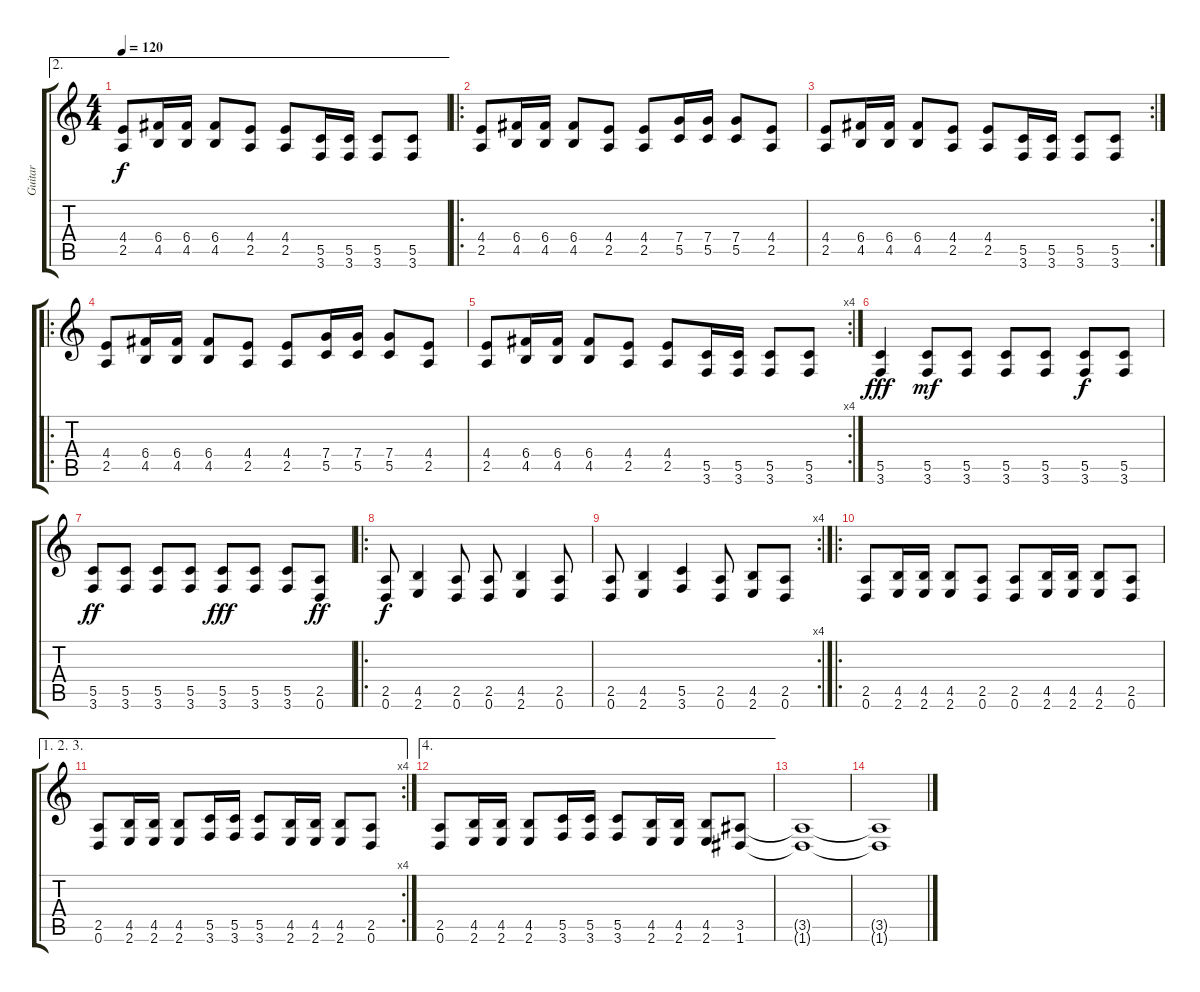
\track ("Guitar" "Guitar") {instrument distortionguitar}
\staff {score tabs}
\tuning (D4 A3 F3 C3 G2 D2) {hide}
\ae 2
\ts (4 4)
\tempo 120
\clef g2
\ks c
(4.4 2.5).8{dy f} (6.4 4.5).16 (6.4 4.5).16 (6.4 4.5).8 (4.4 2.5).8 (4.4 2.5).8 (5.5 3.6).16 (5.5 3.6).16 (5.5 3.6).8 (5.5 3.6).8 |
\ro
(4.4 2.5).8 (6.4 4.5).16 (6.4 4.5).16 (6.4 4.5).8 (4.4 2.5).8 (4.4 2.5).8 (7.4 5.5).16 (7.4 5.5).16 (7.4 5.5).8 (4.4 2.5).8 |
\rc 2
(4.4 2.5).8 (6.4 4.5).16 (6.4 4.5).16 (6.4 4.5).8 (4.4 2.5).8 (4.4 2.5).8 (5.5 3.6).16 (5.5 3.6).16 (5.5 3.6).8 (5.5 3.6).8 |
\ro
(4.4 2.5).8 (6.4 4.5).16 (6.4 4.5).16 (6.4 4.5).8 (4.4 2.5).8 (4.4 2.5).8 (7.4 5.5).16 (7.4 5.5).16 (7.4 5.5).8 (4.4 2.5).8 |
\rc 4
(4.4 2.5).8 (6.4 4.5).16 (6.4 4.5).16 (6.4 4.5).8 (4.4 2.5).8 (4.4 2.5).8 (5.5 3.6).16 (5.5 3.6).16 (5.5 3.6).8 (5.5 3.6).8 |
(5.5 3.6).4{dy fff} (5.5 3.6).8{dy mf} (5.5 3.6).8 (5.5 3.6).8 (5.5 3.6).8 (5.5 3.6).8{dy f} (5.5 3.6).8 |
(5.5 3.6).8{dy ff} (5.5 3.6).8 (5.5 3.6).8 (5.5 3.6).8 (5.5 3.6).8{dy fff} (5.5 3.6).8 (5.5 3.6).8 (2.5 0.6).8{dy ff} |
\ro
(2.5 0.6).8{dy f} (4.5 2.6).4 (2.5 0.6).8 (2.5 0.6).8 (4.5 2.6).4 (2.5 0.6).8 |
\rc 4
(2.5 0.6).8 (4.5 2.6).4 (5.5 3.6).4 (2.5 0.6).8 (4.5 2.6).8 (2.5 0.6).8 |
\ro
(2.5 0.6).8 (4.5 2.6).16 (4.5 2.6).16 (4.5 2.6).8 (2.5 0.6).8 (2.5 0.6).8 (4.5 2.6).16 (4.5 2.6).16 (4.5 2.6).8 (2.5 0.6).8 |
\ae (1 2 3)
\rc 4
(2.5 0.6).8 (4.5 2.6).16 (4.5 2.6).16 (4.5 2.6).8 (5.5 3.6).16 (5.5 3.6).16 (5.5 3.6).8 (4.5 2.6).16 (4.5 2.6).16 (4.5 2.6).8 (2.5 0.6).8 |
\ae 4
(2.5 0.6).8 (4.5 2.6).16 (4.5 2.6).16 (4.5 2.6).8 (5.5 3.6).16 (5.5 3.6).16 (5.5 3.6).8 (4.5 2.6).16 (4.5 2.6).16 (4.5 2.6).8 (3.5 1.6).8 |
(3.5{t} 1.6{t}).1 |
(3.5{t} 1.6{t}).1
